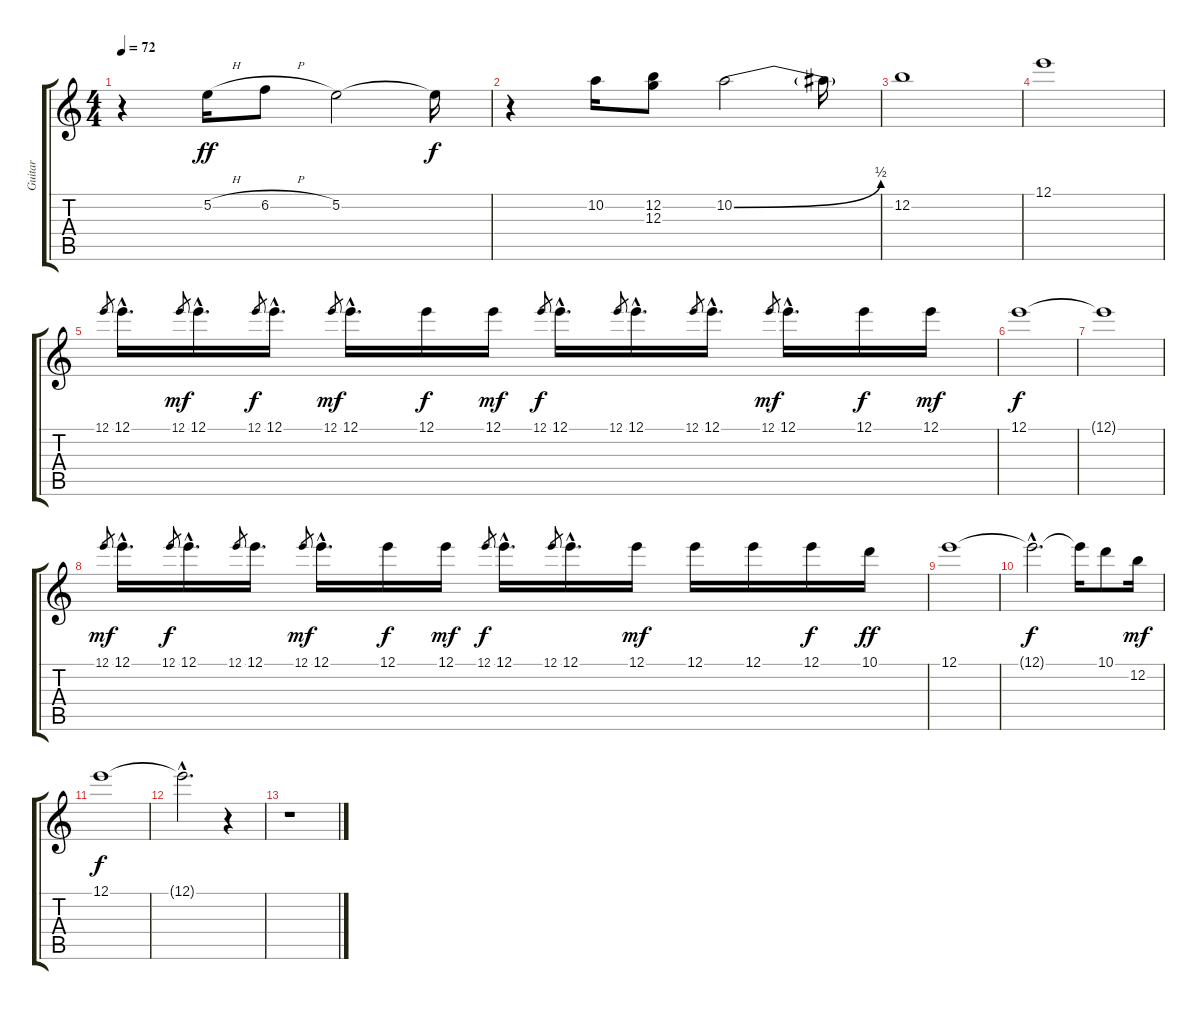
\track ("Guitar" "Guitar") {instrument overdrivenguitar}
\staff {score tabs}
\tuning (E4 B3 G3 D3 A2 E2) {hide}
\ts (4 4)
\tempo 72
\clef g2
\ks c
r.4{dy f} 5.2{h}.16{dy ff} 6.2{h}.8 5.2.2 5.2{t}.16{dy f} |
r.4 10.2.16 (12.2 12.3).8 10.2{be (bend 0 0 60 2)}.2 10.2{t}.16 |
12.2.1 |
12.1.1 |
12.1.8{gr} 12.1{hac}.16{d} 12.1.8{gr dy mf} 12.1{hac}.16{d} 12.1.8{gr dy f} 12.1{hac}.16{d} 12.1.8{gr dy mf} 12.1{hac}.16{d} 12.1.16{dy f} 12.1.16{dy mf} 12.1.8{gr dy f} 12.1{hac}.16{d} 12.1.8{gr} 12.1{hac}.16{d} 12.1.8{gr} 12.1{hac}.16{d} 12.1.8{gr dy mf} 12.1{hac}.16{d} 12.1.16{dy f} 12.1.16{dy mf} |
12.1.1{dy f} |
12.1{t}.1 |
12.1.8{gr dy mf} 12.1{hac}.16{d} 12.1.8{gr dy f} 12.1{hac}.16{d} 12.1.8{gr} 12.1.16{d} 12.1.8{gr dy mf} 12.1{hac}.16{d} 12.1.16{dy f} 12.1.16{dy mf} 12.1.8{gr dy f} 12.1{hac}.16{d} 12.1.8{gr} 12.1{hac}.16{d} 12.1.16{dy mf} 12.1.16 12.1.16 12.1.16{dy f} 10.1.16{dy ff} |
12.1.1 |
12.1{hac t}.2{d dy f} 12.1{t}.16 10.1.8 12.2.16{dy mf} |
12.1.1{dy f} |
12.1{hac t}.2{d} r.4 |
r.1
